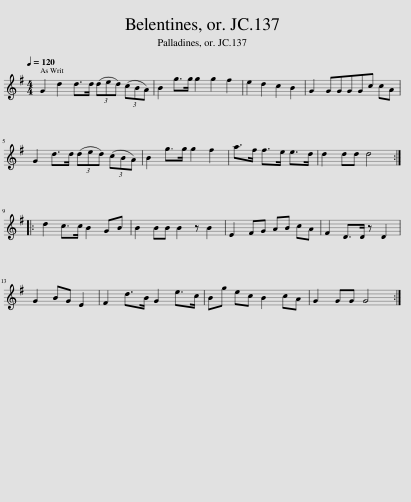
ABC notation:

X:1
L:1/8
Q:1/4=120
M:4/4
I:linebreak $
K:G
V:1 treble
V:1
 G2 d2 d>d (3(ded) (3(cBA) | B2 g>g g2 g2 f2 | e2 d2 c2 B2 | G2 GGGGc cA |$ G2 d>d (3(ded) (3(cBA) | %5
 B2 g>g g2 f2 | a>f f>e e>d | d2 dd d4 ::$ d2 c>c B2 GB | B2 BB B2 z B2 | %10
 E2 FG AB cA | F2 D>D z D2 |$ G2 BG E2 | F2 d>B G2 e>c | Bg ec B2 cA | %15
 G2 GG G4 :| %16
